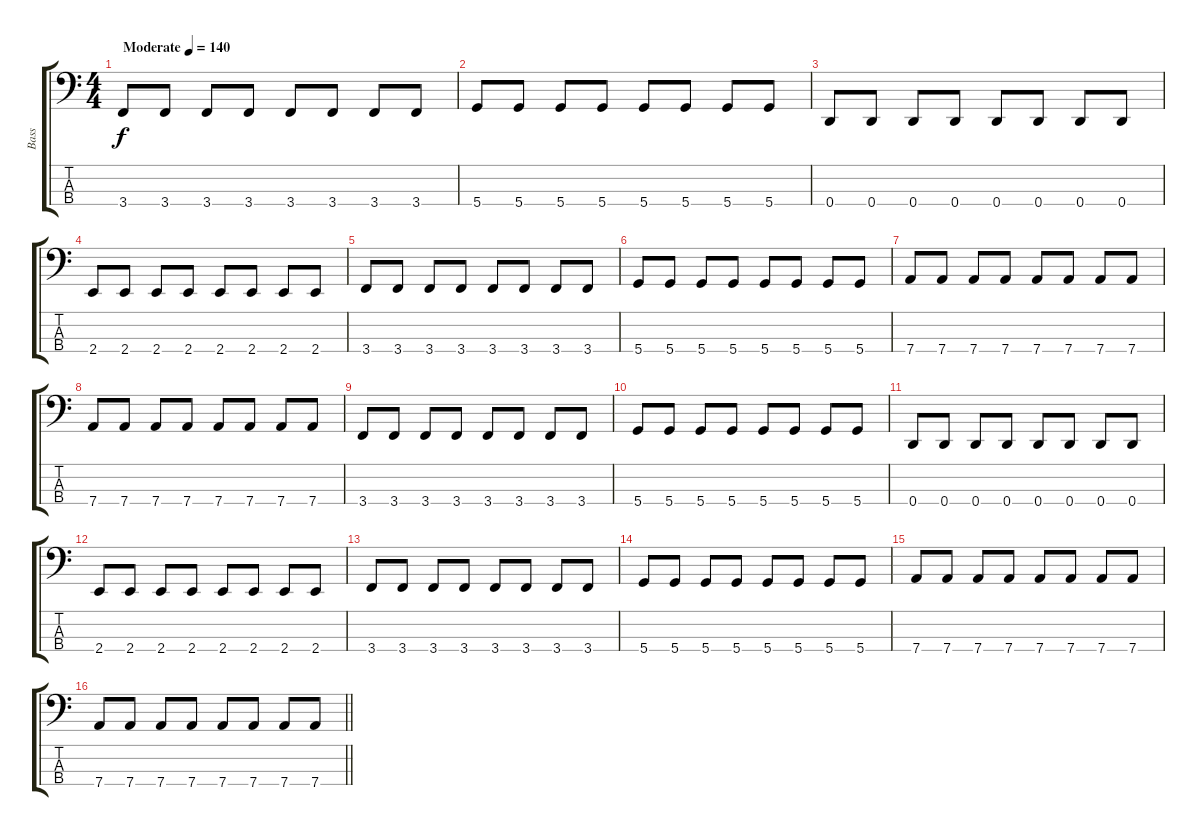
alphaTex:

\track ("Bass" "Bass") {instrument electricbassfinger}
\staff {score tabs}
\tuning (F2 C2 G1 D1) {hide}
\ts (4 4)
\section ("" "")
\tempo (140 "Moderate")
\clef f4
\ks c
3.4.8{dy f instrument electricbassfinger} 3.4.8 3.4.8 3.4.8 3.4.8 3.4.8 3.4.8 3.4.8 |
5.4.8 5.4.8 5.4.8 5.4.8 5.4.8 5.4.8 5.4.8 5.4.8 |
0.4.8 0.4.8 0.4.8 0.4.8 0.4.8 0.4.8 0.4.8 0.4.8 |
2.4.8 2.4.8 2.4.8 2.4.8 2.4.8 2.4.8 2.4.8 2.4.8 |
3.4.8 3.4.8 3.4.8 3.4.8 3.4.8 3.4.8 3.4.8 3.4.8 |
5.4.8 5.4.8 5.4.8 5.4.8 5.4.8 5.4.8 5.4.8 5.4.8 |
7.4.8 7.4.8 7.4.8 7.4.8 7.4.8 7.4.8 7.4.8 7.4.8 |
7.4.8 7.4.8 7.4.8 7.4.8 7.4.8 7.4.8 7.4.8 7.4.8 |
3.4.8 3.4.8 3.4.8 3.4.8 3.4.8 3.4.8 3.4.8 3.4.8 |
5.4.8 5.4.8 5.4.8 5.4.8 5.4.8 5.4.8 5.4.8 5.4.8 |
0.4.8 0.4.8 0.4.8 0.4.8 0.4.8 0.4.8 0.4.8 0.4.8 |
2.4.8 2.4.8 2.4.8 2.4.8 2.4.8 2.4.8 2.4.8 2.4.8 |
3.4.8 3.4.8 3.4.8 3.4.8 3.4.8 3.4.8 3.4.8 3.4.8 |
5.4.8 5.4.8 5.4.8 5.4.8 5.4.8 5.4.8 5.4.8 5.4.8 |
7.4.8 7.4.8 7.4.8 7.4.8 7.4.8 7.4.8 7.4.8 7.4.8 |
\barLineRight lightlight
7.4.8 7.4.8 7.4.8 7.4.8 7.4.8 7.4.8 7.4.8 7.4.8
